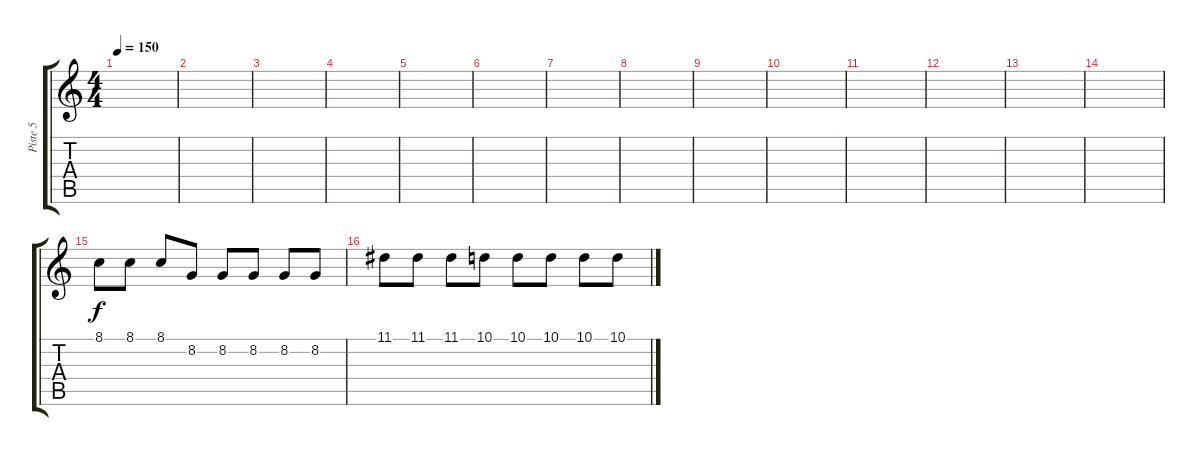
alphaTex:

\track ("Piste 5" "Piste 5") {instrument lead1square}
\staff {score tabs}
\tuning (E4 B3 G3 D3 A2 E2) {hide}
\ts (4 4)
\tempo 150
\clef g2
\ks c
|
|
|
|
|
|
|
|
|
|
|
|
|
|
8.1.8 8.1.8 8.1.8 8.2.8 8.2.8 8.2.8 8.2.8 8.2.8 |
11.1.8 11.1.8 11.1.8 10.1.8 10.1.8 10.1.8 10.1.8 10.1.8
